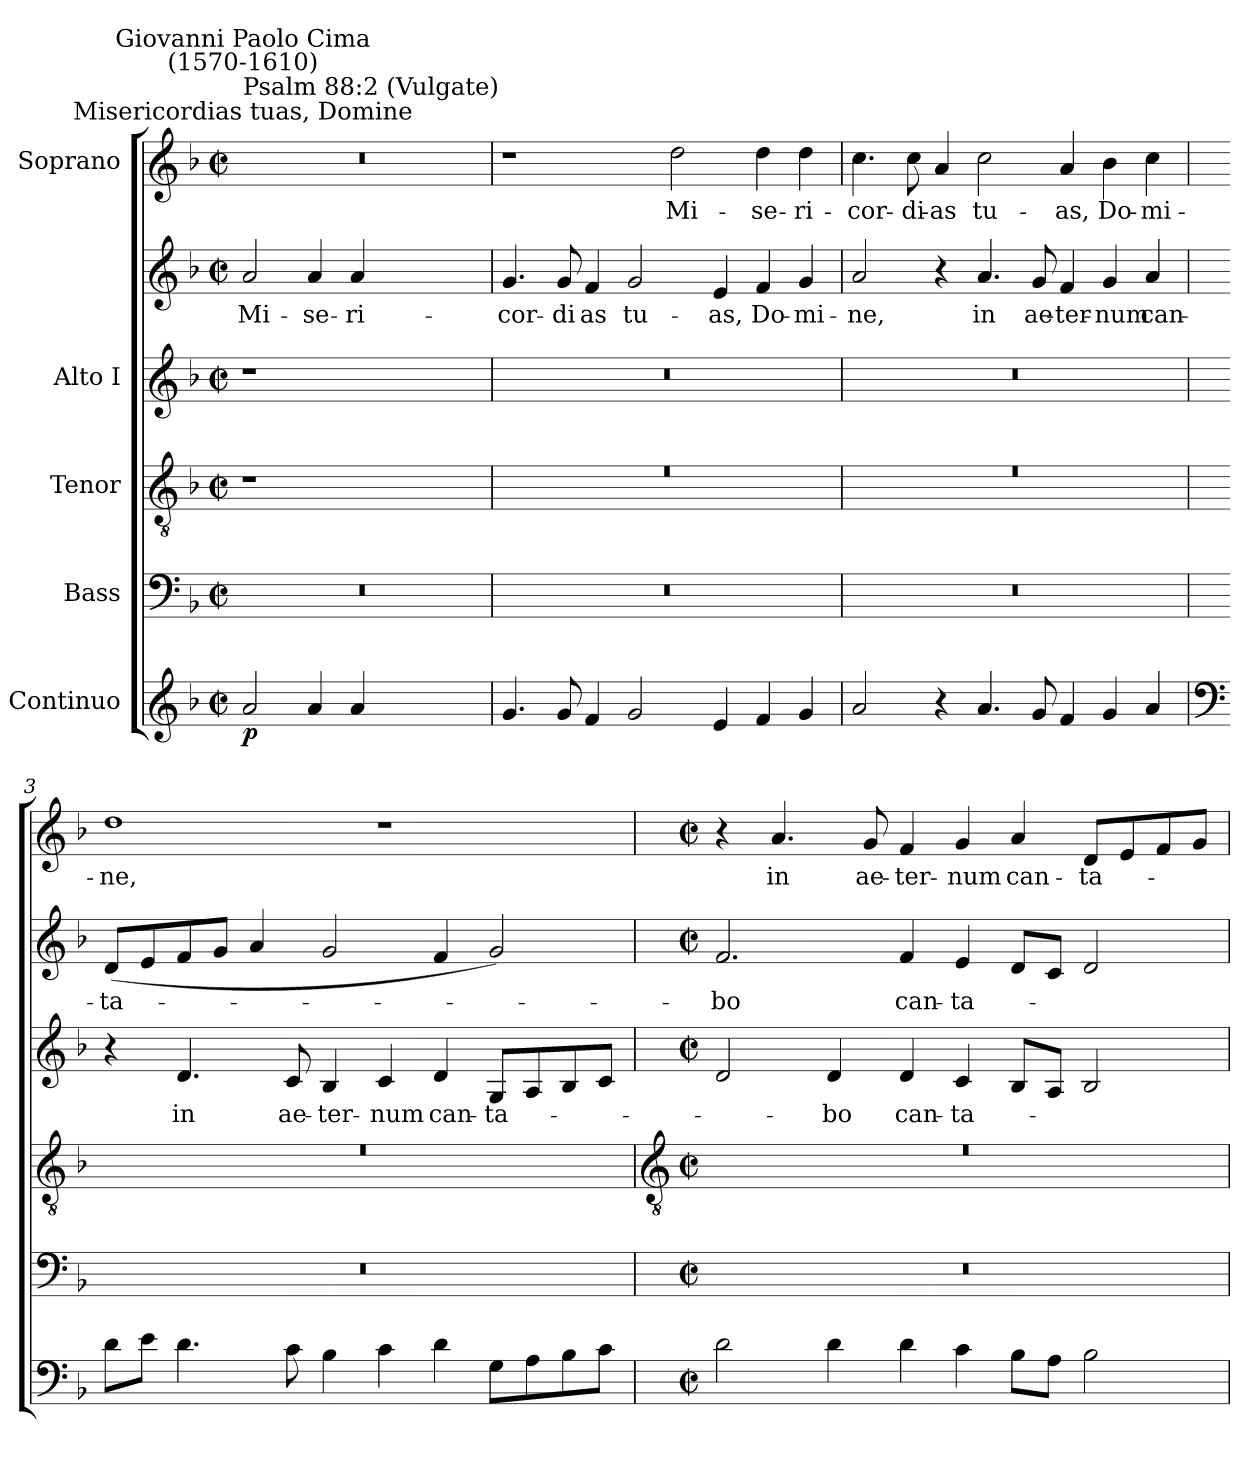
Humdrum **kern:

**kern	**dynam	**kern	**kern	**kern	**text	**kern	**text	**kern	**text
*part5	*part5	*part4	*part3	*part2	*part2	*part2	*part2	*part1	*part1
*staff6	*staff6	*staff5	*staff4	*staff3	*staff3	*staff2	*staff2	*staff1	*staff1
*I"Continuo	*	*I"Bass	*I"Tenor	*I"Alto I	*	*	*	*I"Soprano	*
*clefG2	*	*clefF4	*clefGv2	*clefG2	*	*clefG2	*	*clefG2	*
*k[b-]	*	*k[b-]	*k[b-]	*k[b-]	*	*k[b-]	*	*k[b-]	*
*F:	*	*F:	*F:	*F:	*	*F:	*	*F:	*
*M4/2	*	*M4/2	*M4/2	*M4/2	*	*M4/2	*	*M4/2	*
*met(c|)	*	*met(c|)	*met(c|)	*met(c|)	*	*met(c|)	*	*met(c|)	*
=	=	=	=	=	=	=	=	=	=
*	*	*	*^	*	*	*	*	*	*
!	!	!	!	!	!	!	!	!	!LO:TX:a:cj:t=Misericordias tuas, Domine	!
!	!	!	!	!	!	!	!	!	!LO:TX:a:t=Psalm 88&colon;2 (Vulgate)	!
!	!	!	!	!	!	!	!	!	!LO:TX:a:cj:t=Giovanni Paolo Cima\n(1570-1610)	!
!	!LO:DY:b	!	!	!	!	!	!	!LO:LY:b	!	!
2a	p	0r	1r	1ryy	1r	.	2a	Mi-	0r	.
!	!	!	!	!	!	!	!	!LO:LY:b	!	!
4a	.	.	.	.	.	.	4a	-se-	.	.
!	!	!	!	!	!	!	!	!LO:LY:b	!	!
4a	.	.	.	.	.	.	4a	-ri-	.	.
1ryy	.	.	1ryy	1ryy	1ryy	.	1ryy	.	.	.
=1	=1	=1	=1	=1	=1	=1	=1	=1	=1	=1
!	!	!	!	!	!	!	!	!LO:LY:b	!	!
4.g	.	0r	0r	0ryy	0r	.	4.g	-cor-	1r	.
!	!	!	!	!	!	!	!	!LO:LY:b	!	!
8g	.	.	.	.	.	.	8g	-di	.	.
!	!	!	!	!	!	!	!	!LO:LY:b	!	!
4f	.	.	.	.	.	.	4f	-as	.	.
!	!	!	!	!	!	!	!	!LO:LY:b	!	!
2g	.	.	.	.	.	.	2g	tu-	.	.
!	!	!	!	!	!	!	!	!	!	!LO:LY:b
.	.	.	.	.	.	.	.	.	2dd	Mi-
!	!	!	!	!	!	!	!	!LO:LY:b	!	!
4e	.	.	.	.	.	.	4e	-as,	.	.
!	!	!	!	!	!	!	!	!LO:LY:b	!	!LO:LY:b
4f	.	.	.	.	.	.	4f	Do-	4dd	-se-
!	!	!	!	!	!	!	!	!LO:LY:b	!	!LO:LY:b
4g	.	.	.	.	.	.	4g	-mi-	4dd	-ri-
=2	=2	=2	=2	=2	=2	=2	=2	=2	=2	=2
!	!	!	!	!	!	!	!	!LO:LY:b	!	!LO:LY:b
2a	.	0r	0r	0ryy	0r	.	2a	-ne,	4.cc	-cor-
!	!	!	!	!	!	!	!	!	!	!LO:LY:b
.	.	.	.	.	.	.	.	.	8cc	-di-
!	!	!	!	!	!	!	!	!	!	!LO:LY:b
4r	.	.	.	.	.	.	4r	.	4a	-as
!	!	!	!	!	!	!	!	!LO:LY:b	!	!LO:LY:b
4.a	.	.	.	.	.	.	4.a	in	2cc	tu-
!	!	!	!	!	!	!	!	!LO:LY:b	!	!
8g	.	.	.	.	.	.	8g	ae-	.	.
!	!	!	!	!	!	!	!	!LO:LY:b	!	!LO:LY:b
4f	.	.	.	.	.	.	4f	-ter-	4a	-as,
!	!	!	!	!	!	!	!	!LO:LY:b	!	!LO:LY:b
4g	.	.	.	.	.	.	4g	-num	4b-	Do-
!	!	!	!	!	!	!	!	!LO:LY:b	!	!LO:LY:b
4a	.	.	.	.	.	.	4a	can-	4cc	-mi-
=3	=3	=3	=3	=3	=3	=3	=3	=3	=3	=3
*clefF4	*	*	*	*	*	*	*	*	*	*
!	!	!	!	!	!	!	!	!LO:LY:b	!	!LO:LY:b
8dL	.	0r	0r	0ryy	4r	.	(<8dL	-ta-	1dd	-ne,
8eJ	.	.	.	.	.	.	8e	.	.	.
!	!	!	!	!	!	!LO:LY:b	!	!	!	!
4.d	.	.	.	.	4.d	in	8f	.	.	.
.	.	.	.	.	.	.	8gJ	.	.	.
.	.	.	.	.	.	.	4a	.	.	.
!	!	!	!	!	!	!LO:LY:b	!	!	!	!
8c	.	.	.	.	8c	ae-	.	.	.	.
!	!	!	!	!	!	!LO:LY:b	!	!	!	!
4B-	.	.	.	.	4B-	-ter-	2g	.	.	.
!	!	!	!	!	!	!LO:LY:b	!	!	!	!
4c	.	.	.	.	4c	-num	.	.	1r	.
!	!	!	!	!	!	!LO:LY:b	!	!	!	!
4d	.	.	.	.	4d	can-	4f	.	.	.
!	!	!	!	!	!	!LO:LY:b	!	!	!	!
8GL	.	.	.	.	(<8GL	-ta-	2g)	.	.	.
8A	.	.	.	.	8A	.	.	.	.	.
8B-	.	.	.	.	8B-	.	.	.	.	.
8cJ	.	.	.	.	8cJ	.	.	.	.	.
!!LO:LB:g=z
=4	=4	=4	=4	=4	=4	=4	=4	=4	=4	=4
*	*	*	*clefGv2	*	*	*	*	*	*	*
*M4/2	*	*M4/2	*M4/2	*	*M4/2	*	*M4/2	*	*M4/2	*
*met(c|)	*	*met(c|)	*met(c|)	*	*met(c|)	*	*met(c|)	*	*met(c|)	*
!	!	!	!	!	!	!	!	!LO:LY:b	!	!
2d	.	0r	0r	0ryy	2d	.	2.f	bo	4r	.
!	!	!	!	!	!	!	!	!	!	!LO:LY:b
.	.	.	.	.	.	.	.	.	4.a	in
!	!	!	!	!	!	!LO:LY:b	!	!	!	!
4d	.	.	.	.	4d	bo	.	.	.	.
!	!	!	!	!	!	!	!	!	!	!LO:LY:b
.	.	.	.	.	.	.	.	.	8g	ae-
!	!	!	!	!	!	!LO:LY:b	!	!LO:LY:b	!	!LO:LY:b
4d	.	.	.	.	4d	can-	4f	can-	4f	-ter-
!	!	!	!	!	!	!LO:LY:b	!	!LO:LY:b	!	!LO:LY:b
4c	.	.	.	.	4c	-ta-	4e	-ta-	4g	-num
!	!	!	!	!	!	!	!	!	!	!LO:LY:b
8B-L	.	.	.	.	8B-L	.	8dL	.	4a	can-
8AJ	.	.	.	.	8AJ	.	8cJ	.	.	.
!	!	!	!	!	!	!	!	!	!	!LO:LY:b
2B-	.	.	.	.	2B-	.	2d)	.	8dL	-ta-
.	.	.	.	.	.	.	.	.	8e	.
.	.	.	.	.	.	.	.	.	8f	.
.	.	.	.	.	.	.	.	.	8gJ	.
*	*	*	*v	*v	*	*	*	*	*	*
=	=	=	=	=	=	=	=	=	=
*-	*-	*-	*-	*-	*-	*-	*-	*-	*-
